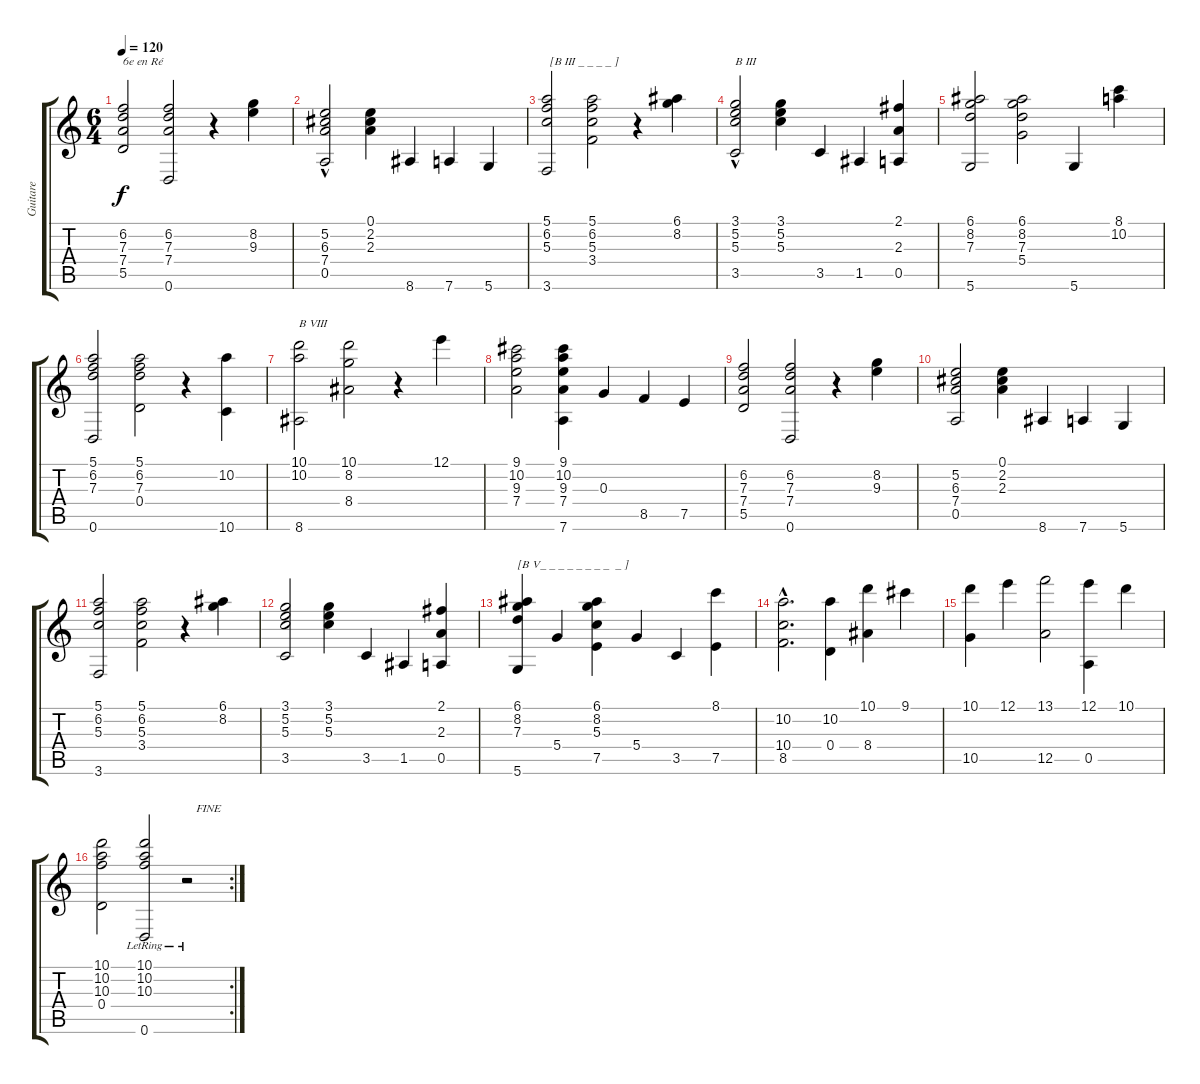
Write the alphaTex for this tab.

\track ("Guitare" "Guitare") {instrument acousticguitarnylon}
\staff {score tabs}
\tuning (E4 B3 G3 D3 A2 D2) {hide}
\ts (6 4)
\tempo 120
\clef g2
\ks c
(6.2 7.3 7.4 5.5).2{txt "6e en Ré" dy f instrument acousticguitarnylon} (6.2 7.3 7.4 0.6).2 r.4 (8.2 9.3).4 |
(5.2 6.3 7.4 0.5{hac}).2 (0.1 2.2 2.3).4 8.6.4 7.6.4 5.6.4 |
(5.1 6.2 5.3 3.6).2{txt " [B III _ _ _ _ ]"} (5.1 6.2 5.3 3.4).2 r.4 (6.1 8.2).4 |
(3.1 5.2 5.3 3.5{hac}).2{txt "B III"} (3.1 5.2 5.3).4 3.5.4 1.5.4 (2.1 2.3 0.5).4 |
(6.1 8.2 7.3 5.6).2 (6.1 8.2 7.3 5.4).2 5.6.4 (8.1 10.2).4 |
(5.1 6.2 7.3 0.6).2 (5.1 6.2 7.3 0.4).2 r.4 (10.2 10.6).4 |
(10.1 10.2 8.6).2{txt "B VIII"} (10.1 8.2 8.4).2 r.4 12.1.4 |
(9.1 10.2 9.3 7.4).2 (9.1 10.2 9.3 7.4 7.6).4 0.3.4 8.5.4 7.5.4 |
(6.2 7.3 7.4 5.5).2 (6.2 7.3 7.4 0.6).2 r.4 (8.2 9.3).4 |
(5.2 6.3 7.4 0.5).2 (0.1 2.2 2.3).4 8.6.4 7.6.4 5.6.4 |
(5.1 6.2 5.3 3.6).2 (5.1 6.2 5.3 3.4).2 r.4 (6.1 8.2).4 |
(3.1 5.2 5.3 3.5).2 (3.1 5.2 5.3).4 3.5.4 1.5.4 (2.1 2.3 0.5).4 |
(6.1 8.2 7.3 5.6).4{txt "[B V_ _ _ _ _ _ _ _  _ ]"} 5.4.4 (6.1 8.2 5.3 7.5).4 5.4.4 3.5.4 (8.1 7.5).4 |
(10.2{hac} 10.4{hac} 8.5{hac}).2{d} (10.2 0.4).4 (10.1 8.4).4 9.1.4 |
(10.1 10.5).4 12.1.4 (13.1 12.5).2 (12.1 0.5).4 10.1.4 |
\rc 2
(10.1 10.2 10.3 0.4).2 (10.1 10.2 10.3 0.6{lr}).2 r.2{txt "   FINE"}
